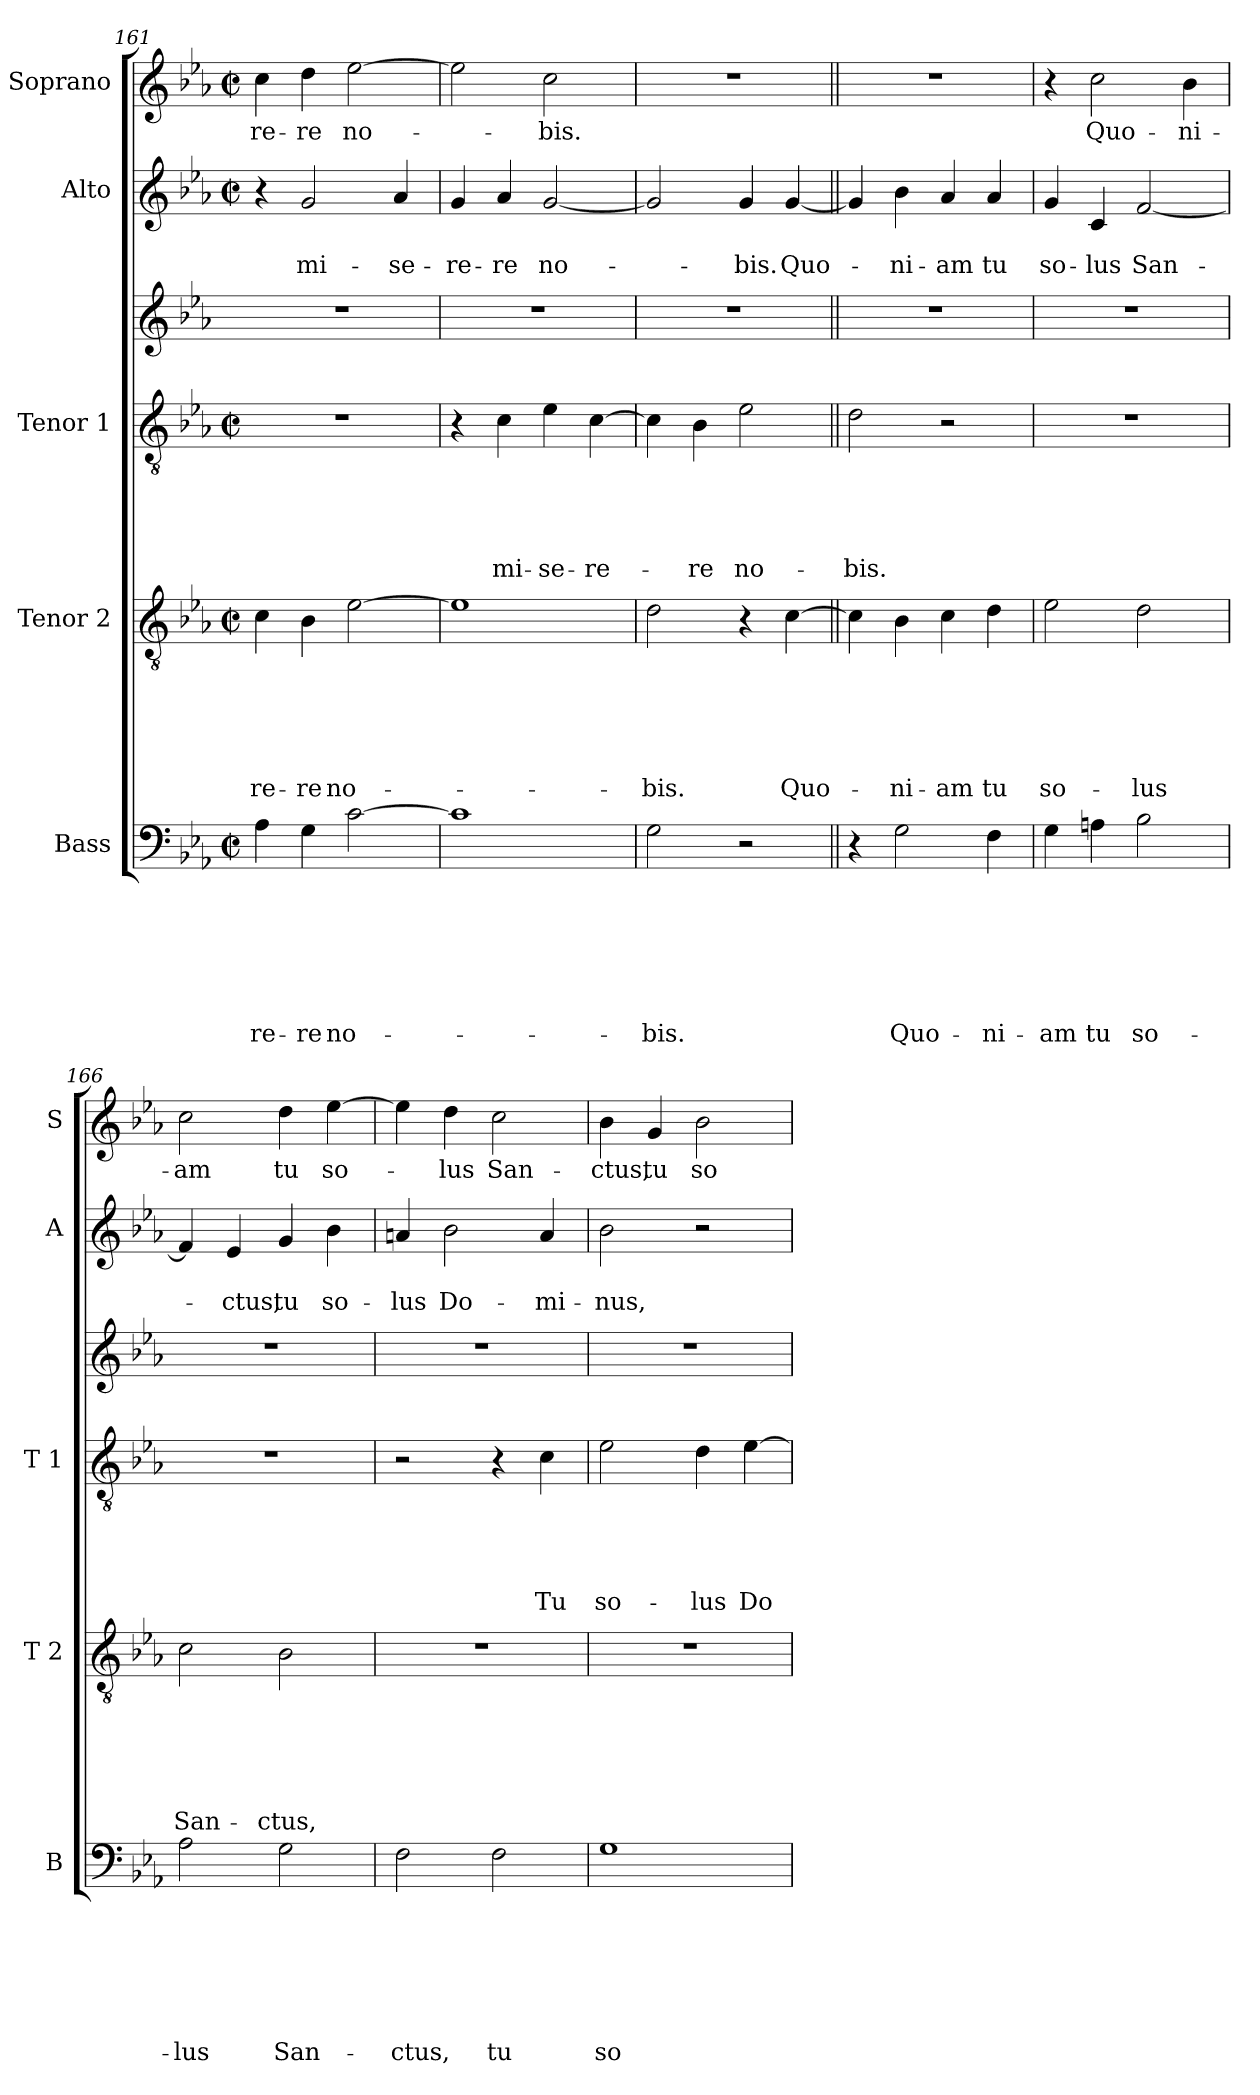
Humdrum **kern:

**kern	**text	**text	**text	**text	**text	**text	**text	**kern	**text	**text	**text	**text	**text	**text	**kern	**text	**text	**text	**text	**text	**kern	**kern	**text	**text	**kern	**text
*part6	*part6	*part6	*part6	*part6	*part6	*part6	*part6	*part5	*part5	*part5	*part5	*part5	*part5	*part5	*part4	*part4	*part4	*part4	*part4	*part4	*part3	*part2	*part2	*part2	*part1	*part1
*staff6	*staff6	*staff6	*staff6	*staff6	*staff6	*staff6	*staff6	*staff5	*staff5	*staff5	*staff5	*staff5	*staff5	*staff5	*staff4	*staff4	*staff4	*staff4	*staff4	*staff4	*staff3	*staff2	*staff2	*staff2	*staff1	*staff1
*I"Bass	*	*	*	*	*	*	*	*I"Tenor 2	*	*	*	*	*	*	*I"Tenor 1	*	*	*	*	*	*	*I"Alto	*	*	*I"Soprano	*
*I'B	*	*	*	*	*	*	*	*I'T 2	*	*	*	*	*	*	*I'T 1	*	*	*	*	*	*	*I'A	*	*	*I'S	*
*clefF4	*	*	*	*	*	*	*	*clefGv2	*	*	*	*	*	*	*clefGv2	*	*	*	*	*	*clefG2	*clefG2	*	*	*clefG2	*
*k[b-e-a-]	*	*	*	*	*	*	*	*k[b-e-a-]	*	*	*	*	*	*	*k[b-e-a-]	*	*	*	*	*	*k[b-e-a-]	*k[b-e-a-]	*	*	*k[b-e-a-]	*
*E-:	*	*	*	*	*	*	*	*E-:	*	*	*	*	*	*	*E-:	*	*	*	*	*	*E-:	*E-:	*	*	*E-:	*
*M2/2	*	*	*	*	*	*	*	*M2/2	*	*	*	*	*	*	*M2/2	*	*	*	*	*	*	*M2/2	*	*	*M2/2	*
*met(c|)	*	*	*	*	*	*	*	*met(c|)	*	*	*	*	*	*	*met(c|)	*	*	*	*	*	*	*met(c|)	*	*	*met(c|)	*
=161	=161	=161	=161	=161	=161	=161	=161	=161	=161	=161	=161	=161	=161	=161	=161	=161	=161	=161	=161	=161	=161	=161	=161	=161	=161	=161
!	!	!	!	!	!	!	!LO:LY:b	!	!	!	!	!	!	!LO:LY:b	!	!	!	!	!	!	!	!	!	!	!	!LO:LY:b
4A-\	.	.	.	.	.	.	-re-	4c\	.	.	.	.	.	-re-	1r	.	.	.	.	.	1r	4r	.	.	4cc\	-re-
!	!	!	!	!	!	!	!LO:LY:b	!	!	!	!	!	!	!LO:LY:b	!	!	!	!	!	!	!	!	!	!LO:LY:b	!	!LO:LY:b
4G\	.	.	.	.	.	.	-re	4B-\	.	.	.	.	.	-re	.	.	.	.	.	.	.	2g/	.	mi-	4dd\	-re
!	!	!	!	!	!	!	!LO:LY:b	!	!	!	!	!	!	!LO:LY:b	!	!	!	!	!	!	!	!	!	!	!	!LO:LY:b
[>2c\	.	.	.	.	.	.	no-	[>2e-\	.	.	.	.	.	no-	.	.	.	.	.	.	.	.	.	.	[>2ee-\	no-
!	!	!	!	!	!	!	!	!	!	!	!	!	!	!	!	!	!	!	!	!	!	!	!	!LO:LY:b	!	!
.	.	.	.	.	.	.	.	.	.	.	.	.	.	.	.	.	.	.	.	.	.	4a-/	.	-se-	.	.
=162	=162	=162	=162	=162	=162	=162	=162	=162	=162	=162	=162	=162	=162	=162	=162	=162	=162	=162	=162	=162	=162	=162	=162	=162	=162	=162
!	!	!	!	!	!	!	!	!	!	!	!	!	!	!	!	!	!	!	!	!	!	!	!	!LO:LY:b	!	!
1c]	.	.	.	.	.	.	.	1e-]	.	.	.	.	.	.	4r	.	.	.	.	.	1r	4g/	.	-re-	2ee-\]	.
!	!	!	!	!	!	!	!	!	!	!	!	!	!	!	!	!	!	!	!	!LO:LY:b	!	!	!	!LO:LY:b	!	!
.	.	.	.	.	.	.	.	.	.	.	.	.	.	.	4c\	.	.	.	.	mi-	.	4a-/	.	-re	.	.
!	!	!	!	!	!	!	!	!	!	!	!	!	!	!	!	!	!	!	!	!LO:LY:b	!	!	!	!LO:LY:b	!	!LO:LY:b
.	.	.	.	.	.	.	.	.	.	.	.	.	.	.	4e-\	.	.	.	.	-se-	.	[>2g/	.	no-	2cc\	-bis.
!	!	!	!	!	!	!	!	!	!	!	!	!	!	!	!	!	!	!	!	!LO:LY:b	!	!	!	!	!	!
.	.	.	.	.	.	.	.	.	.	.	.	.	.	.	[>4c\	.	.	.	.	-re-	.	.	.	.	.	.
!!LO:PB:g=z
=163	=163	=163	=163	=163	=163	=163	=163	=163	=163	=163	=163	=163	=163	=163	=163	=163	=163	=163	=163	=163	=163	=163	=163	=163	=163	=163
!	!	!	!	!	!	!	!LO:LY:b	!	!	!	!	!	!	!LO:LY:b	!	!	!	!	!	!	!	!	!	!	!	!
2G\	.	.	.	.	.	.	-bis.	2d\	.	.	.	.	.	-bis.	4c\]	.	.	.	.	.	1r	2g/]	.	.	1r	.
!	!	!	!	!	!	!	!	!	!	!	!	!	!	!	!	!	!	!	!	!LO:LY:b	!	!	!	!	!	!
.	.	.	.	.	.	.	.	.	.	.	.	.	.	.	4B-\	.	.	.	.	-re	.	.	.	.	.	.
!	!	!	!	!	!	!	!	!	!	!	!	!	!	!	!	!	!	!	!	!LO:LY:b	!	!	!	!LO:LY:b	!	!
2r	.	.	.	.	.	.	.	4r	.	.	.	.	.	.	2e-\	.	.	.	.	no-	.	4g/	.	-bis.	.	.
!	!	!	!	!	!	!	!	!	!	!	!	!	!	!LO:LY:b	!	!	!	!	!	!	!	!	!	!LO:LY:b	!	!
.	.	.	.	.	.	.	.	[>4c\	.	.	.	.	.	Quo-	.	.	.	.	.	.	.	[<4g/	.	Quo-	.	.
=164||	=164||	=164||	=164||	=164||	=164||	=164||	=164||	=164||	=164||	=164||	=164||	=164||	=164||	=164||	=164||	=164||	=164||	=164||	=164||	=164||	=164||	=164||	=164||	=164||	=164||	=164||
!	!	!	!	!	!	!	!	!	!	!	!	!	!	!	!	!	!	!	!	!LO:LY:b	!	!	!	!	!	!
4r	.	.	.	.	.	.	.	4c\]	.	.	.	.	.	.	2d\	.	.	.	.	-bis.	1r	4g/]	.	.	1r	.
!	!	!	!	!	!	!	!LO:LY:b	!	!	!	!	!	!	!LO:LY:b	!	!	!	!	!	!	!	!	!	!LO:LY:b	!	!
2G\	.	.	.	.	.	.	Quo-	4B-\	.	.	.	.	.	-ni-	.	.	.	.	.	.	.	4b-\	.	-ni-	.	.
!	!	!	!	!	!	!	!	!	!	!	!	!	!	!LO:LY:b	!	!	!	!	!	!	!	!	!	!LO:LY:b	!	!
.	.	.	.	.	.	.	.	4c\	.	.	.	.	.	-am	2r	.	.	.	.	.	.	4a-/	.	-am	.	.
!	!	!	!	!	!	!	!LO:LY:b	!	!	!	!	!	!	!LO:LY:b	!	!	!	!	!	!	!	!	!	!LO:LY:b	!	!
4F\	.	.	.	.	.	.	-ni-	4d\	.	.	.	.	.	tu	.	.	.	.	.	.	.	4a-/	.	tu	.	.
=165	=165	=165	=165	=165	=165	=165	=165	=165	=165	=165	=165	=165	=165	=165	=165	=165	=165	=165	=165	=165	=165	=165	=165	=165	=165	=165
!	!	!	!	!	!	!	!LO:LY:b	!	!	!	!	!	!	!LO:LY:b	!	!	!	!	!	!	!	!	!	!LO:LY:b	!	!
4G\	.	.	.	.	.	.	-am	2e-\	.	.	.	.	.	so-	1r	.	.	.	.	.	1r	4g/	.	so-	4r	.
!	!	!	!	!	!	!	!LO:LY:b	!	!	!	!	!	!	!	!	!	!	!	!	!	!	!	!	!LO:LY:b	!	!LO:LY:b
4An\	.	.	.	.	.	.	tu	.	.	.	.	.	.	.	.	.	.	.	.	.	.	4c/	.	-lus	2cc\	Quo-
!	!	!	!	!	!	!	!LO:LY:b	!	!	!	!	!	!	!LO:LY:b	!	!	!	!	!	!	!	!	!	!LO:LY:b	!	!
2B-\	.	.	.	.	.	.	so-	2d\	.	.	.	.	.	-lus	.	.	.	.	.	.	.	[<2f/	.	San-	.	.
!	!	!	!	!	!	!	!	!	!	!	!	!	!	!	!	!	!	!	!	!	!	!	!	!	!	!LO:LY:b
.	.	.	.	.	.	.	.	.	.	.	.	.	.	.	.	.	.	.	.	.	.	.	.	.	4b-\	-ni-
=166	=166	=166	=166	=166	=166	=166	=166	=166	=166	=166	=166	=166	=166	=166	=166	=166	=166	=166	=166	=166	=166	=166	=166	=166	=166	=166
!	!	!	!	!	!	!	!LO:LY:b	!	!	!	!	!	!	!LO:LY:b	!	!	!	!	!	!	!	!	!	!	!	!LO:LY:b
2A-\	.	.	.	.	.	.	-lus	2c\	.	.	.	.	.	San-	1r	.	.	.	.	.	1r	4f/]	.	.	2cc\	-am
!	!	!	!	!	!	!	!	!	!	!	!	!	!	!	!	!	!	!	!	!	!	!	!	!LO:LY:b	!	!
.	.	.	.	.	.	.	.	.	.	.	.	.	.	.	.	.	.	.	.	.	.	4e-/	.	-ctus,	.	.
!	!	!	!	!	!	!	!LO:LY:b	!	!	!	!	!	!	!LO:LY:b	!	!	!	!	!	!	!	!	!	!LO:LY:b	!	!LO:LY:b
2G\	.	.	.	.	.	.	San-	2B-\	.	.	.	.	.	-ctus,	.	.	.	.	.	.	.	4g/	.	tu	4dd\	tu
!	!	!	!	!	!	!	!	!	!	!	!	!	!	!	!	!	!	!	!	!	!	!	!	!LO:LY:b	!	!LO:LY:b
.	.	.	.	.	.	.	.	.	.	.	.	.	.	.	.	.	.	.	.	.	.	4b-\	.	so-	[>4ee-\	so-
=167	=167	=167	=167	=167	=167	=167	=167	=167	=167	=167	=167	=167	=167	=167	=167	=167	=167	=167	=167	=167	=167	=167	=167	=167	=167	=167
!	!	!	!	!	!	!	!LO:LY:b	!	!	!	!	!	!	!	!	!	!	!	!	!	!	!	!	!LO:LY:b	!	!
2F\	.	.	.	.	.	.	-ctus,	1r	.	.	.	.	.	.	2r	.	.	.	.	.	1r	4an/	.	-lus	4ee-\]	.
!	!	!	!	!	!	!	!	!	!	!	!	!	!	!	!	!	!	!	!	!	!	!	!	!LO:LY:b	!	!LO:LY:b
.	.	.	.	.	.	.	.	.	.	.	.	.	.	.	.	.	.	.	.	.	.	2b-\	.	Do-	4dd\	-lus
!	!	!	!	!	!	!	!LO:LY:b	!	!	!	!	!	!	!	!	!	!	!	!	!	!	!	!	!	!	!LO:LY:b
2F\	.	.	.	.	.	.	tu	.	.	.	.	.	.	.	4r	.	.	.	.	.	.	.	.	.	2cc\	San-
!	!	!	!	!	!	!	!	!	!	!	!	!	!	!	!	!	!	!	!	!LO:LY:b	!	!	!	!LO:LY:b	!	!
.	.	.	.	.	.	.	.	.	.	.	.	.	.	.	4c\	.	.	.	.	Tu	.	4a/	.	-mi-	.	.
=168	=168	=168	=168	=168	=168	=168	=168	=168	=168	=168	=168	=168	=168	=168	=168	=168	=168	=168	=168	=168	=168	=168	=168	=168	=168	=168
!	!	!	!	!	!	!	!LO:LY:b	!	!	!	!	!	!	!	!	!	!	!	!	!LO:LY:b	!	!	!	!LO:LY:b	!	!LO:LY:b
1G	.	.	.	.	.	.	so-	1r	.	.	.	.	.	.	2e-\	.	.	.	.	so-	1r	2b-\	.	-nus,	4b-\	-ctus,
!	!	!	!	!	!	!	!	!	!	!	!	!	!	!	!	!	!	!	!	!	!	!	!	!	!	!LO:LY:b
.	.	.	.	.	.	.	.	.	.	.	.	.	.	.	.	.	.	.	.	.	.	.	.	.	4g/	tu
!	!	!	!	!	!	!	!	!	!	!	!	!	!	!	!	!	!	!	!	!LO:LY:b	!	!	!	!	!	!LO:LY:b
.	.	.	.	.	.	.	.	.	.	.	.	.	.	.	4d\	.	.	.	.	-lus	.	2r	.	.	2b-\	so-
!	!	!	!	!	!	!	!	!	!	!	!	!	!	!	!	!	!	!	!	!LO:LY:b	!	!	!	!	!	!
.	.	.	.	.	.	.	.	.	.	.	.	.	.	.	[<4e-\	.	.	.	.	Do-	.	.	.	.	.	.
=	=	=	=	=	=	=	=	=	=	=	=	=	=	=	=	=	=	=	=	=	=	=	=	=	=	=
*-	*-	*-	*-	*-	*-	*-	*-	*-	*-	*-	*-	*-	*-	*-	*-	*-	*-	*-	*-	*-	*-	*-	*-	*-	*-	*-
